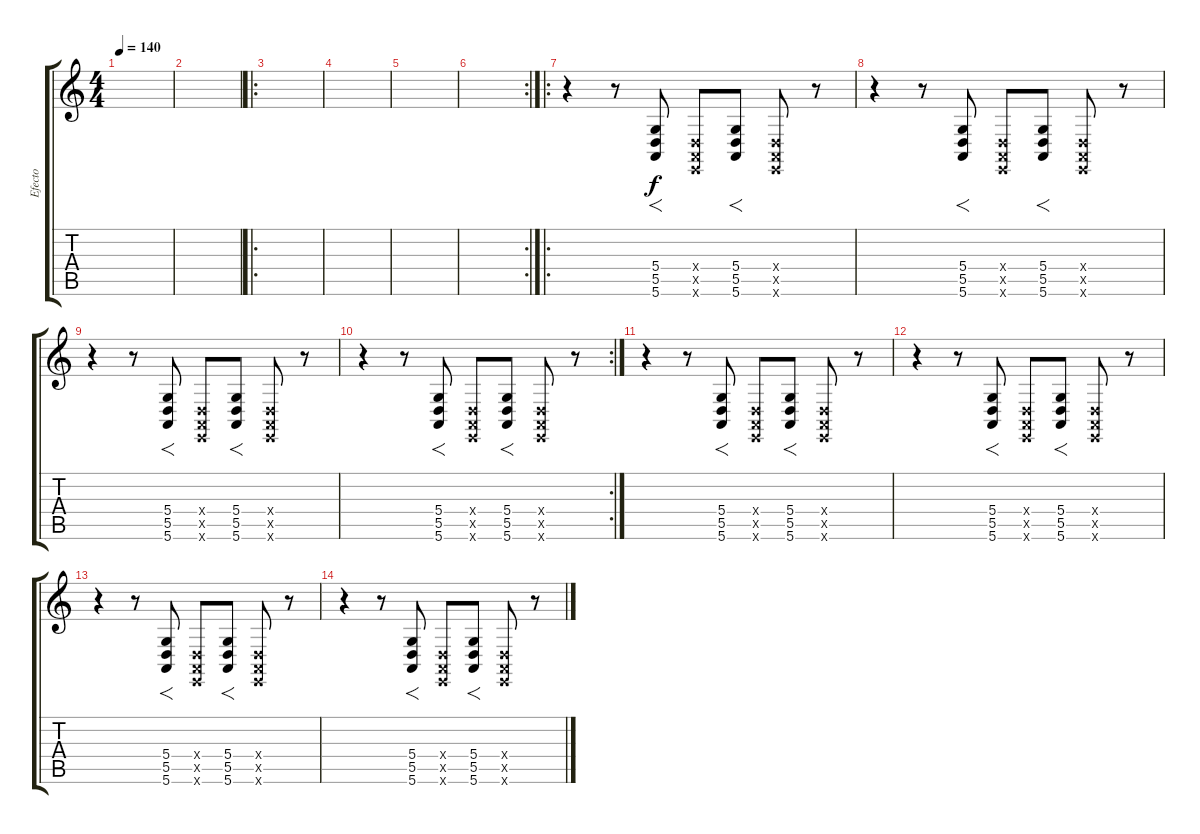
\track ("Efecto" "Efecto") {instrument gunshot}
\staff {score tabs}
\tuning (E4 B3 G3 D3 A2 E2) {hide}
\ts (4 4)
\tempo 140
\clef g2
\ks c
|
|
\ro
|
|
|
\rc 2
|
\ro
r.4 r.8 (5.4 5.5 5.6).8{f instrument gunshot} (0.4{x} 0.5{x} 0.6{x}).8{instrument overdrivenguitar} (5.4 5.5 5.6).8{f instrument gunshot} (0.4{x} 0.5{x} 0.6{x}).8{instrument overdrivenguitar} r.8 |
r.4 r.8 (5.4 5.5 5.6).8{f instrument gunshot} (0.4{x} 0.5{x} 0.6{x}).8{instrument overdrivenguitar} (5.4 5.5 5.6).8{f instrument gunshot} (0.4{x} 0.5{x} 0.6{x}).8{instrument overdrivenguitar} r.8 |
r.4 r.8 (5.4 5.5 5.6).8{f instrument gunshot} (0.4{x} 0.5{x} 0.6{x}).8{instrument overdrivenguitar} (5.4 5.5 5.6).8{f instrument gunshot} (0.4{x} 0.5{x} 0.6{x}).8{instrument overdrivenguitar} r.8 |
\rc 2
r.4 r.8 (5.4 5.5 5.6).8{f instrument gunshot} (0.4{x} 0.5{x} 0.6{x}).8{instrument overdrivenguitar} (5.4 5.5 5.6).8{f instrument gunshot} (0.4{x} 0.5{x} 0.6{x}).8{instrument overdrivenguitar} r.8 |
r.4 r.8 (5.4 5.5 5.6).8{f instrument gunshot} (0.4{x} 0.5{x} 0.6{x}).8{instrument overdrivenguitar} (5.4 5.5 5.6).8{f instrument gunshot} (0.4{x} 0.5{x} 0.6{x}).8{instrument overdrivenguitar} r.8 |
r.4 r.8 (5.4 5.5 5.6).8{f instrument gunshot} (0.4{x} 0.5{x} 0.6{x}).8{instrument overdrivenguitar} (5.4 5.5 5.6).8{f instrument gunshot} (0.4{x} 0.5{x} 0.6{x}).8{instrument overdrivenguitar} r.8 |
r.4 r.8 (5.4 5.5 5.6).8{f instrument gunshot} (0.4{x} 0.5{x} 0.6{x}).8{instrument overdrivenguitar} (5.4 5.5 5.6).8{f instrument gunshot} (0.4{x} 0.5{x} 0.6{x}).8{instrument overdrivenguitar} r.8 |
r.4 r.8 (5.4 5.5 5.6).8{f instrument gunshot} (0.4{x} 0.5{x} 0.6{x}).8{instrument overdrivenguitar} (5.4 5.5 5.6).8{f instrument gunshot} (0.4{x} 0.5{x} 0.6{x}).8{instrument overdrivenguitar} r.8
